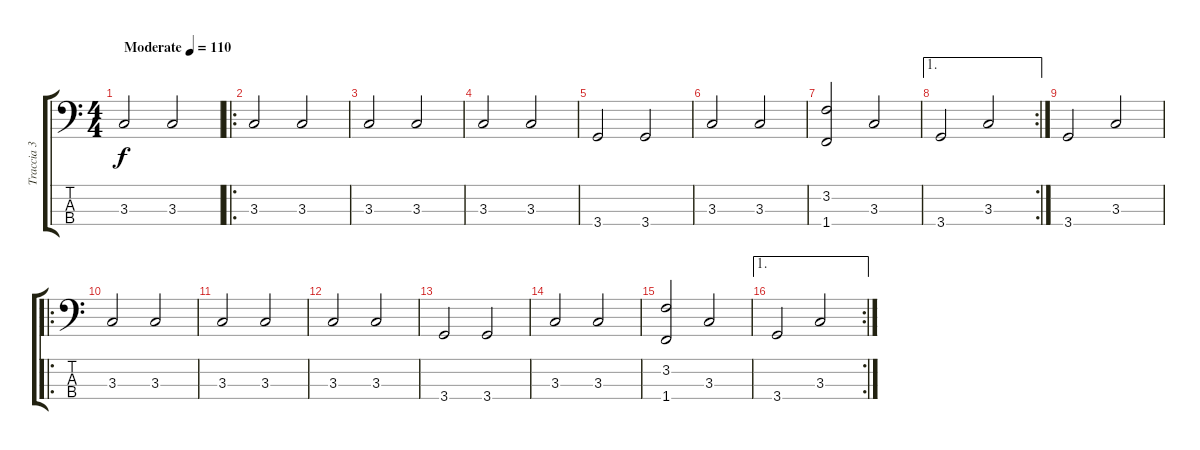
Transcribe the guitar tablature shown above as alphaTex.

\track ("Traccia 3" "Traccia 3") {instrument electricbassfinger}
\staff {score tabs}
\tuning (G2 D2 A1 E1) {hide}
\ts (4 4)
\tempo (110 "Moderate")
\clef f4
\ks c
3.3.2{dy f instrument electricbassfinger} 3.3.2 |
\ro
3.3.2 3.3.2 |
3.3.2 3.3.2 |
3.3.2 3.3.2 |
3.4.2 3.4.2 |
3.3.2 3.3.2 |
(3.2 1.4).2 3.3.2 |
\ae 1
\rc 2
3.4.2 3.3.2 |
3.4.2 3.3.2 |
\ro
3.3.2 3.3.2 |
3.3.2 3.3.2 |
3.3.2 3.3.2 |
3.4.2 3.4.2 |
3.3.2 3.3.2 |
(3.2 1.4).2 3.3.2 |
\ae 1
\rc 2
3.4.2 3.3.2
